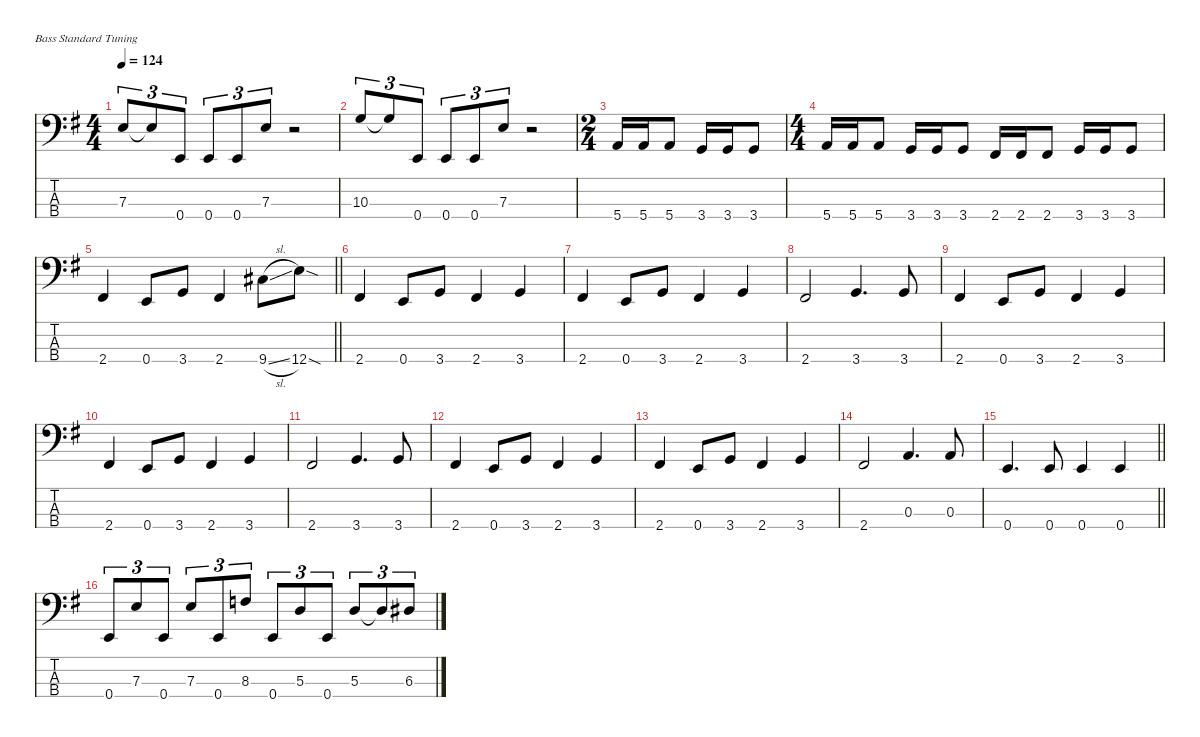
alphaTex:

\defaultSystemsLayout 4
\hideDynamics
\bracketExtendMode nobrackets
\singleTrackTrackNamePolicy hidden
\multiTrackTrackNamePolicy hidden
\otherSystemsTrackNameOrientation horizontal
\track ("Bass Gtr" "el.bs.") {defaultSystemsLayout 4 instrument electricbasspick}
\staff {score tabs}
\tuning (G2 D2 A1 E1)
\ts (4 4)
\tempo 124
\clef f4
\ks eminor
7.3{acc forcenatural}.8{tu (3 2) dy fff beam Up} 7.3{t acc forcenatural}.8{tu (3 2) beam Up} 0.4{acc forcenatural}.8{tu (3 2) beam Up} 0.4{acc forcenatural}.8{tu (3 2) beam Up} 0.4{acc forcenatural}.8{tu (3 2) beam Up} 7.3{acc forcenatural}.8{tu (3 2) beam Up} r.2{beam Up} |
10.3{acc forcenatural}.8{tu (3 2) beam Up} 10.3{t acc forcenatural}.8{tu (3 2) beam Up} 0.4{acc forcenatural}.8{tu (3 2) beam Up} 0.4{acc forcenatural}.8{tu (3 2) beam Up} 0.4{acc forcenatural}.8{tu (3 2) beam Up} 7.3{acc forcenatural}.8{tu (3 2) beam Up} r.2{beam Up} |
\ts (2 4)
\beaming (8 2 2)
5.4{acc forcenatural}.16{beam Up} 5.4{acc forcenatural}.16{beam Up} 5.4{acc forcenatural}.8{beam Up} 3.4{acc forcenatural}.16{beam Up} 3.4{acc forcenatural}.16{beam Up} 3.4{acc forcenatural}.8{beam Up} |
\ts (4 4)
\beaming (8 2 2 2 2)
5.4{acc forcenatural}.16{beam Up} 5.4{acc forcenatural}.16{beam Up} 5.4{acc forcenatural}.8{beam Up} 3.4{acc forcenatural}.16{beam Up} 3.4{acc forcenatural}.16{beam Up} 3.4{acc forcenatural}.8{beam Up} 2.4{acc #}.16{beam Up} 2.4{acc #}.16{beam Up} 2.4{acc #}.8{beam Up} 3.4{acc forcenatural}.16{beam Up} 3.4{acc forcenatural}.16{beam Up} 3.4{acc forcenatural}.8{beam Up} |
\barLineRight lightlight
2.4{acc #}.4{beam Up} 0.4{acc forcenatural}.8{beam Up} 3.4{acc forcenatural}.8{beam Up} 2.4{acc #}.4{beam Up} 9.4{sl acc #}.8{beam Down} 12.4{sod acc forcenatural}.8{beam Down} |
2.4{acc #}.4{beam Up} 0.4{acc forcenatural}.8{beam Up} 3.4{acc forcenatural}.8{beam Up} 2.4{acc #}.4{beam Up} 3.4{acc forcenatural}.4{beam Up} |
2.4{acc #}.4{beam Up} 0.4{acc forcenatural}.8{beam Up} 3.4{acc forcenatural}.8{beam Up} 2.4{acc #}.4{beam Up} 3.4{acc forcenatural}.4{beam Up} |
2.4{acc #}.2{beam Up} 3.4{acc forcenatural}.4{d beam Up} 3.4{acc forcenatural}.8{beam Up} |
2.4{acc #}.4{beam Up} 0.4{acc forcenatural}.8{beam Up} 3.4{acc forcenatural}.8{beam Up} 2.4{acc #}.4{beam Up} 3.4{acc forcenatural}.4{beam Up} |
2.4{acc #}.4{beam Up} 0.4{acc forcenatural}.8{beam Up} 3.4{acc forcenatural}.8{beam Up} 2.4{acc #}.4{beam Up} 3.4{acc forcenatural}.4{beam Up} |
2.4{acc #}.2{beam Up} 3.4{acc forcenatural}.4{d beam Up} 3.4{acc forcenatural}.8{beam Up} |
2.4{acc #}.4{beam Up} 0.4{acc forcenatural}.8{beam Up} 3.4{acc forcenatural}.8{beam Up} 2.4{acc #}.4{beam Up} 3.4{acc forcenatural}.4{beam Up} |
2.4{acc #}.4{beam Up} 0.4{acc forcenatural}.8{beam Up} 3.4{acc forcenatural}.8{beam Up} 2.4{acc #}.4{beam Up} 3.4{acc forcenatural}.4{beam Up} |
2.4{acc #}.2{beam Up} 0.3{acc forcenatural}.4{d beam Up} 0.3{acc forcenatural}.8{beam Up} |
\barLineRight lightlight
0.4{acc forcenatural}.4{d beam Up} 0.4{acc forcenatural}.8{beam Up} 0.4{acc forcenatural}.4{beam Up} 0.4{acc forcenatural}.4{beam Up} |
0.4{acc forcenatural}.8{tu (3 2) beam Up} 7.3{acc forcenatural}.8{tu (3 2) beam Up} 0.4{acc forcenatural}.8{tu (3 2) beam Up} 7.3{acc forcenatural}.8{tu (3 2) beam Up} 0.4{acc forcenatural}.8{tu (3 2) beam Up} 8.3{acc forcenatural}.8{tu (3 2) beam Up} 0.4{acc forcenatural}.8{tu (3 2) beam Up} 5.3{acc forcenatural}.8{tu (3 2) beam Up} 0.4{acc forcenatural}.8{tu (3 2) beam Up} 5.3{acc forcenatural}.8{tu (3 2) beam Up} 5.3{t acc forcenatural}.8{tu (3 2) beam Up} 6.3{acc #}.8{tu (3 2) beam Up}
